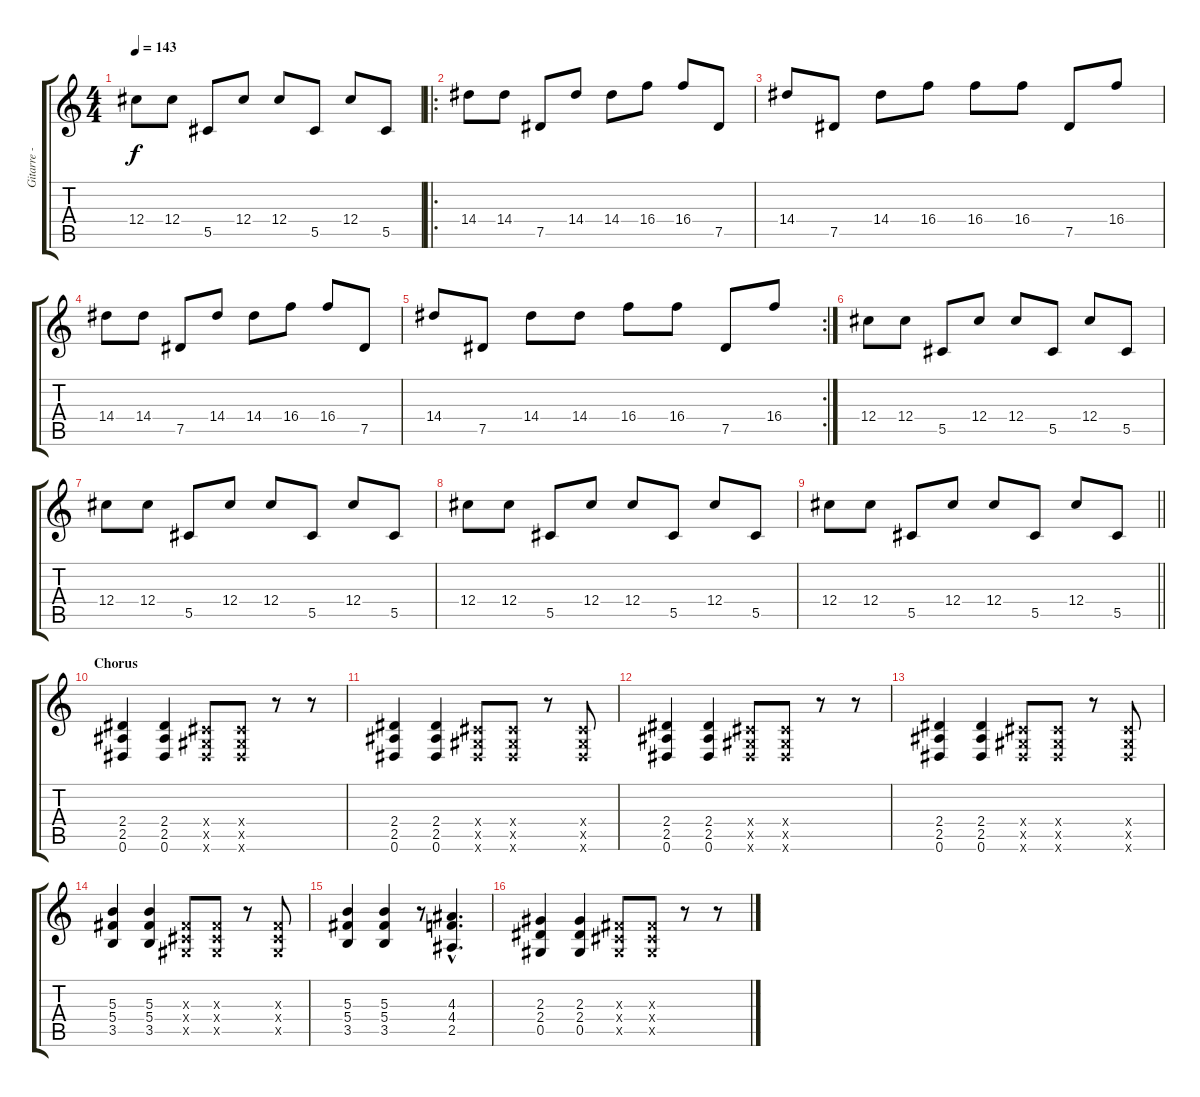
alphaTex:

\track ("Gitarre - Henning Rümenapp" "Gitarre - ") {instrument distortionguitar}
\staff {score tabs}
\tuning (Eb4 Bb3 Gb3 Db3 Ab2 Eb2) {hide}
\ts (4 4)
\tempo 143
\clef g2
\ks c
12.4.8{dy f} 12.4.8 5.5.8 12.4.8 12.4.8 5.5.8 12.4.8 5.5.8 |
\ro
14.4.8 14.4.8 7.5.8 14.4.8 14.4.8 16.4.8 16.4.8 7.5.8 |
14.4.8 7.5.8 14.4.8 16.4.8 16.4.8 16.4.8 7.5.8 16.4.8 |
14.4.8 14.4.8 7.5.8 14.4.8 14.4.8 16.4.8 16.4.8 7.5.8 |
\rc 2
14.4.8 7.5.8 14.4.8 14.4.8 16.4.8 16.4.8 7.5.8 16.4.8 |
12.4.8 12.4.8 5.5.8 12.4.8 12.4.8 5.5.8 12.4.8 5.5.8 |
12.4.8 12.4.8 5.5.8 12.4.8 12.4.8 5.5.8 12.4.8 5.5.8 |
12.4.8 12.4.8 5.5.8 12.4.8 12.4.8 5.5.8 12.4.8 5.5.8 |
\barLineRight lightlight
12.4.8 12.4.8 5.5.8 12.4.8 12.4.8 5.5.8 12.4.8 5.5.8 |
\section ("" "Chorus")
(2.4 2.5 0.6).4{instrument distortionguitar} (2.4 2.5 0.6).4 (0.4{x} 0.5{x} 0.6{x}).8 (0.4{x} 0.5{x} 0.6{x}).8 r.8 r.8 |
(2.4 2.5 0.6).4 (2.4 2.5 0.6).4 (0.4{x} 0.5{x} 0.6{x}).8 (0.4{x} 0.5{x} 0.6{x}).8 r.8 (0.4{x} 0.5{x} 0.6{x}).8 |
(2.4 2.5 0.6).4 (2.4 2.5 0.6).4 (0.4{x} 0.5{x} 0.6{x}).8 (0.4{x} 0.5{x} 0.6{x}).8 r.8 r.8 |
(2.4 2.5 0.6).4 (2.4 2.5 0.6).4 (0.4{x} 0.5{x} 0.6{x}).8 (0.4{x} 0.5{x} 0.6{x}).8 r.8 (0.4{x} 0.5{x} 0.6{x}).8 |
(5.3 5.4 3.5).4 (5.3 5.4 3.5).4 (0.3{x} 0.4{x} 0.5{x}).8 (0.3{x} 0.4{x} 0.5{x}).8 r.8 (0.3{x} 0.4{x} 0.5{x}).8 |
(5.3 5.4 3.5).4 (5.3 5.4 3.5).4 r.8 (4.3{hac} 4.4{hac} 2.5{hac}).4{d} |
(2.3 2.4 0.5).4 (2.3 2.4 0.5).4 (0.3{x} 0.4{x} 0.5{x}).8 (0.3{x} 0.4{x} 0.5{x}).8 r.8 r.8
